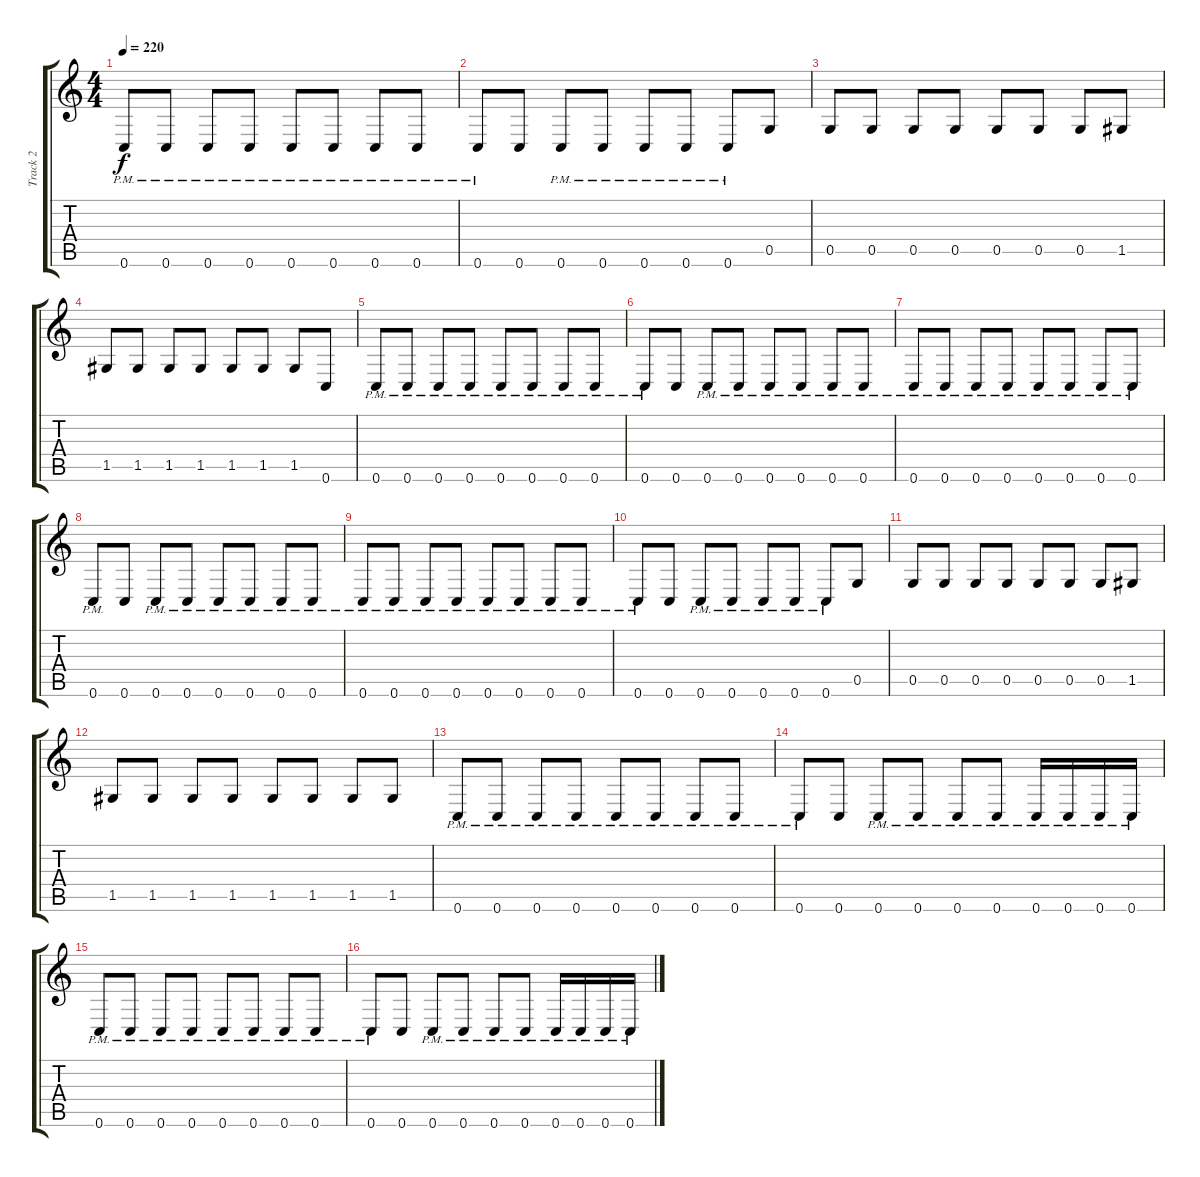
\track ("Track 2" "Track 2") {instrument distortionguitar}
\staff {score tabs}
\tuning (D4 A3 F3 C3 G2 C2) {hide}
\ts (4 4)
\tempo 220
\clef g2
\ks c
0.6{pm}.8{dy f} 0.6{pm}.8 0.6{pm}.8 0.6{pm}.8 0.6{pm}.8 0.6{pm}.8 0.6{pm}.8 0.6{pm}.8 |
0.6{pm}.8 0.6.8 0.6{pm}.8 0.6{pm}.8 0.6{pm}.8 0.6{pm}.8 0.6{pm}.8 0.5.8 |
0.5.8 0.5.8 0.5.8 0.5.8 0.5.8 0.5.8 0.5.8 1.5.8 |
1.5.8 1.5.8 1.5.8 1.5.8 1.5.8 1.5.8 1.5.8 0.6.8 |
0.6{pm}.8 0.6{pm}.8 0.6{pm}.8 0.6{pm}.8 0.6{pm}.8 0.6{pm}.8 0.6{pm}.8 0.6{pm}.8 |
0.6{pm}.8 0.6.8 0.6{pm}.8 0.6{pm}.8 0.6{pm}.8 0.6{pm}.8 0.6{pm}.8 0.6{pm}.8 |
0.6{pm}.8 0.6{pm}.8 0.6{pm}.8 0.6{pm}.8 0.6{pm}.8 0.6{pm}.8 0.6{pm}.8 0.6{pm}.8 |
0.6{pm}.8 0.6.8 0.6{pm}.8 0.6{pm}.8 0.6{pm}.8 0.6{pm}.8 0.6{pm}.8 0.6{pm}.8 |
0.6{pm}.8 0.6{pm}.8 0.6{pm}.8 0.6{pm}.8 0.6{pm}.8 0.6{pm}.8 0.6{pm}.8 0.6{pm}.8 |
0.6{pm}.8 0.6.8 0.6{pm}.8 0.6{pm}.8 0.6{pm}.8 0.6{pm}.8 0.6{pm}.8 0.5.8 |
0.5.8 0.5.8 0.5.8 0.5.8 0.5.8 0.5.8 0.5.8 1.5.8 |
1.5.8 1.5.8 1.5.8 1.5.8 1.5.8 1.5.8 1.5.8 1.5.8 |
0.6{pm}.8 0.6{pm}.8 0.6{pm}.8 0.6{pm}.8 0.6{pm}.8 0.6{pm}.8 0.6{pm}.8 0.6{pm}.8 |
0.6{pm}.8 0.6.8 0.6{pm}.8 0.6{pm}.8 0.6{pm}.8 0.6{pm}.8 0.6{pm}.16 0.6{pm}.16 0.6{pm}.16 0.6{pm}.16 |
0.6{pm}.8 0.6{pm}.8 0.6{pm}.8 0.6{pm}.8 0.6{pm}.8 0.6{pm}.8 0.6{pm}.8 0.6{pm}.8 |
0.6{pm}.8 0.6.8 0.6{pm}.8 0.6{pm}.8 0.6{pm}.8 0.6{pm}.8 0.6{pm}.16 0.6{pm}.16 0.6{pm}.16 0.6{pm}.16
